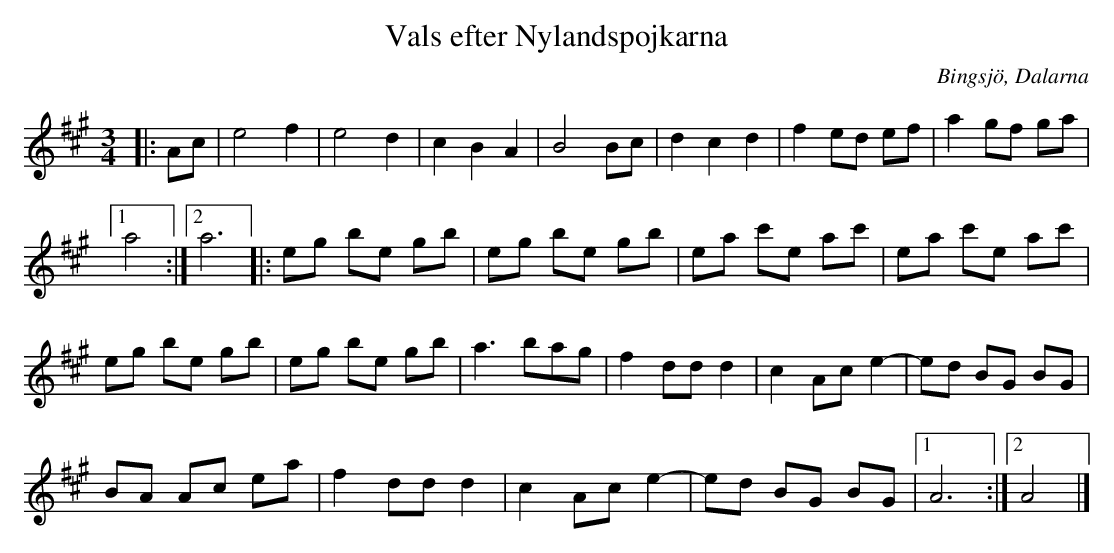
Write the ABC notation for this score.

X:1
T:Vals efter Nylandspojkarna
O:Bingsjö, Dalarna
M:3/4
L:1/8
K:A
|: Ac | e4 f2 | e4 d2 | c2 B2 A2 | B4 Bc | d2 c2 d2 | f2 ed ef | a2 gf ga |
[1 a4 :|2 a6 |: eg be gb | eg be gb | ea c'e ac' | ea c'e ac' |
eg be gb | eg be gb | a3 bag | f2 dd d2 | c2 Ac e2- | ed BG BG |
BA Ac ea | f2 dd d2 | c2 Ac e2- | ed BG BG |1 A6 :|2 A4 |]
